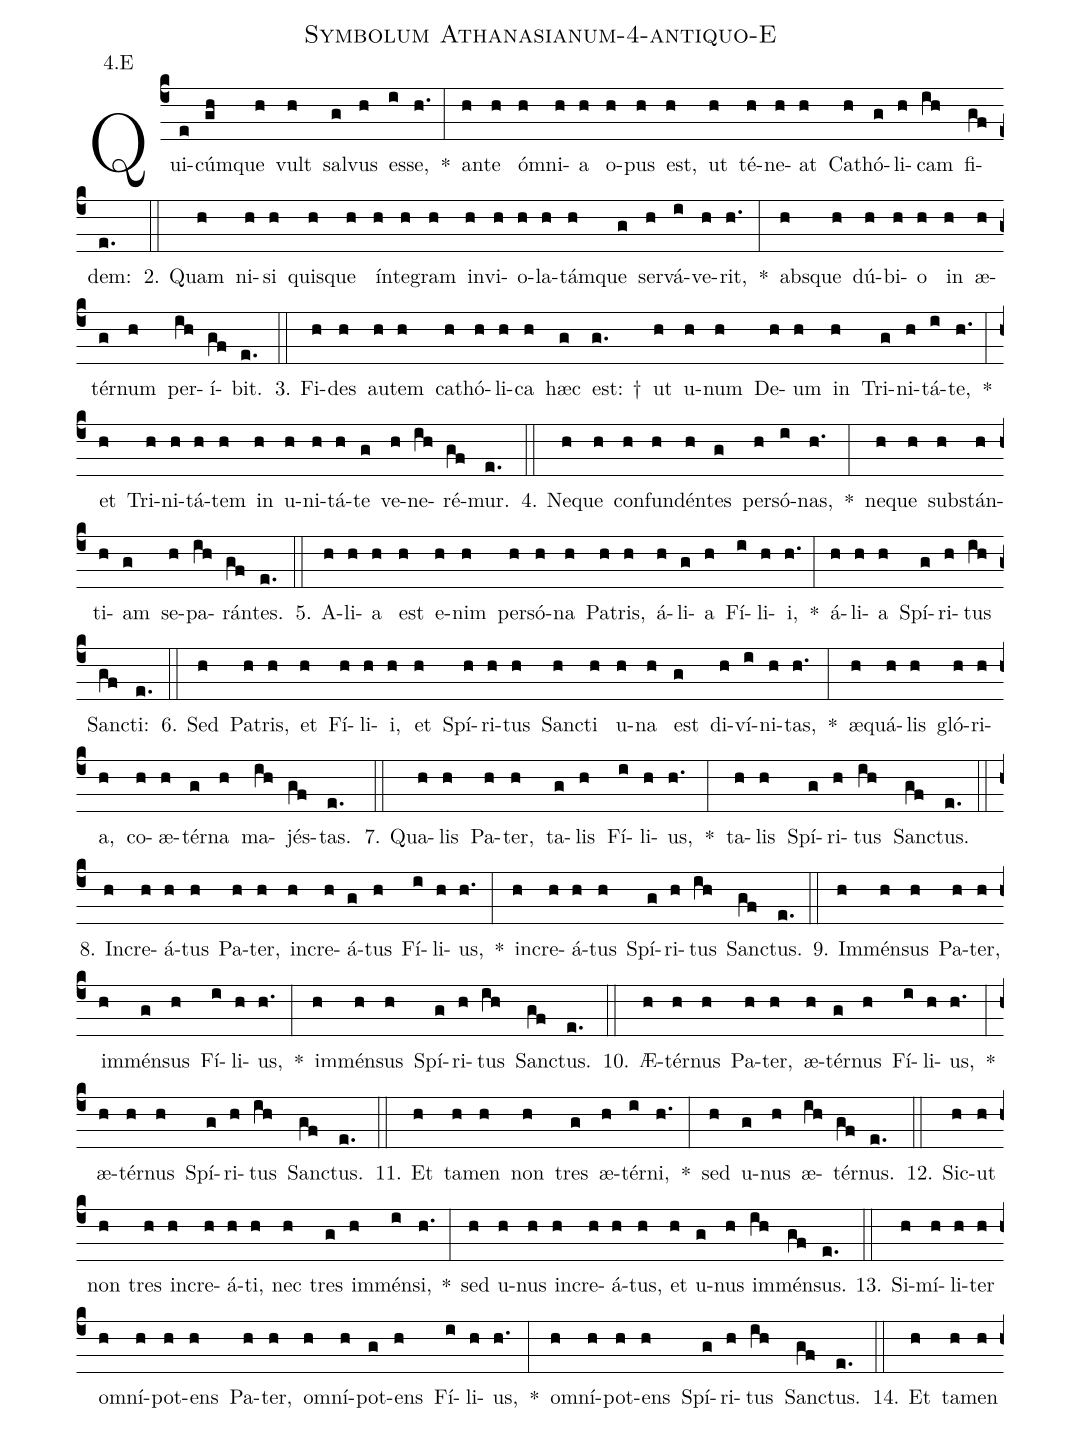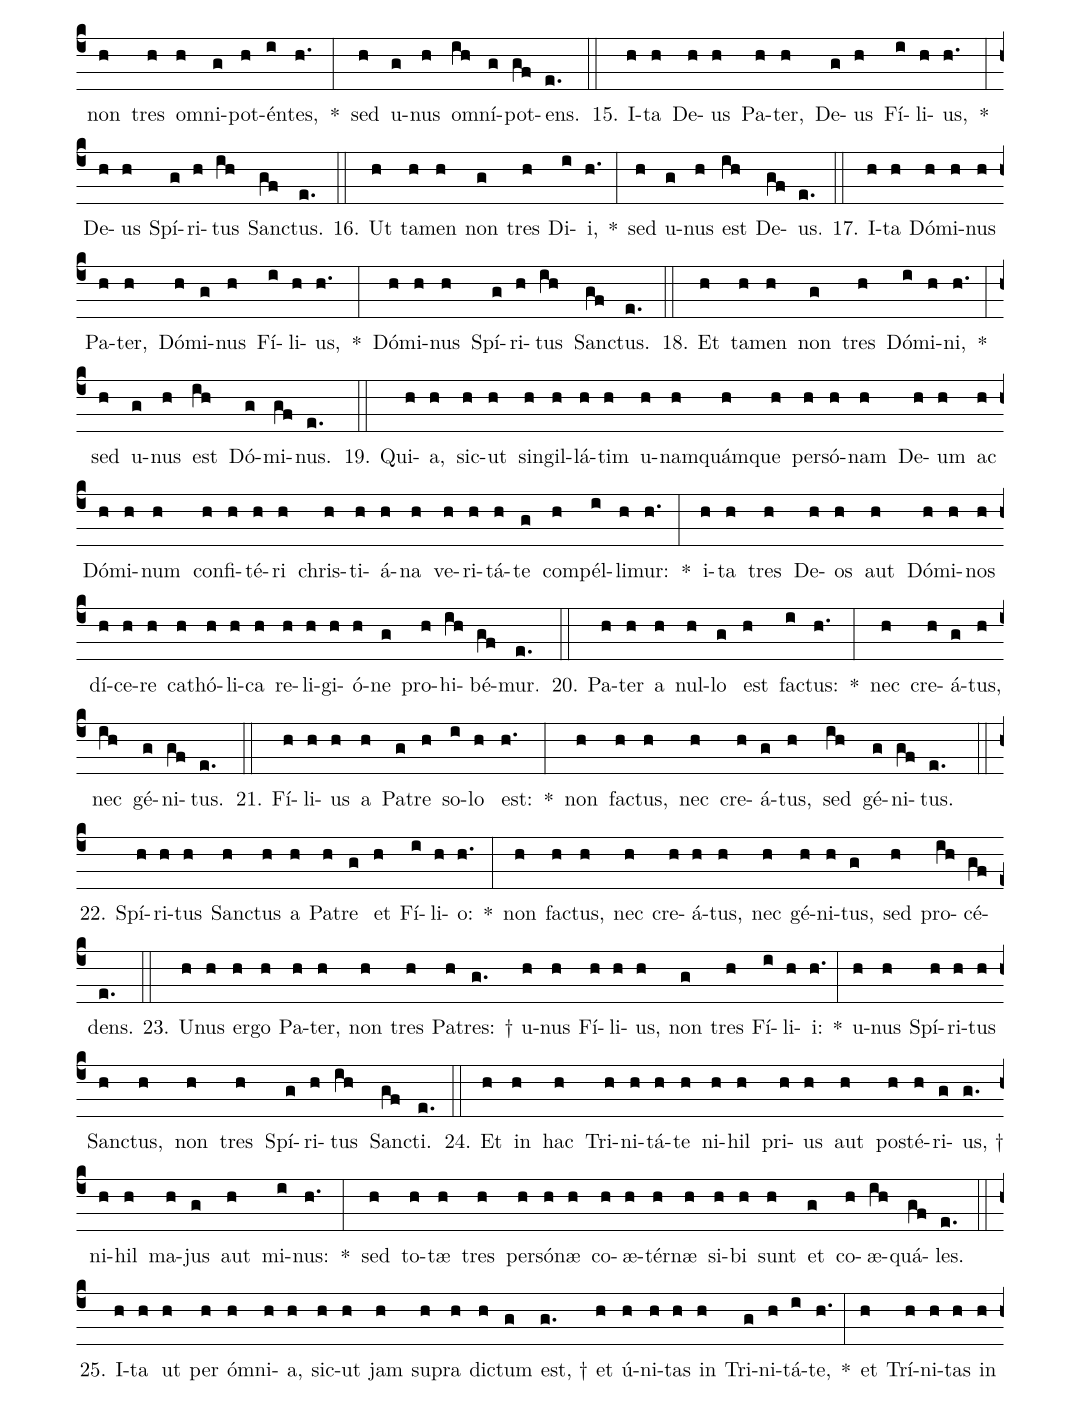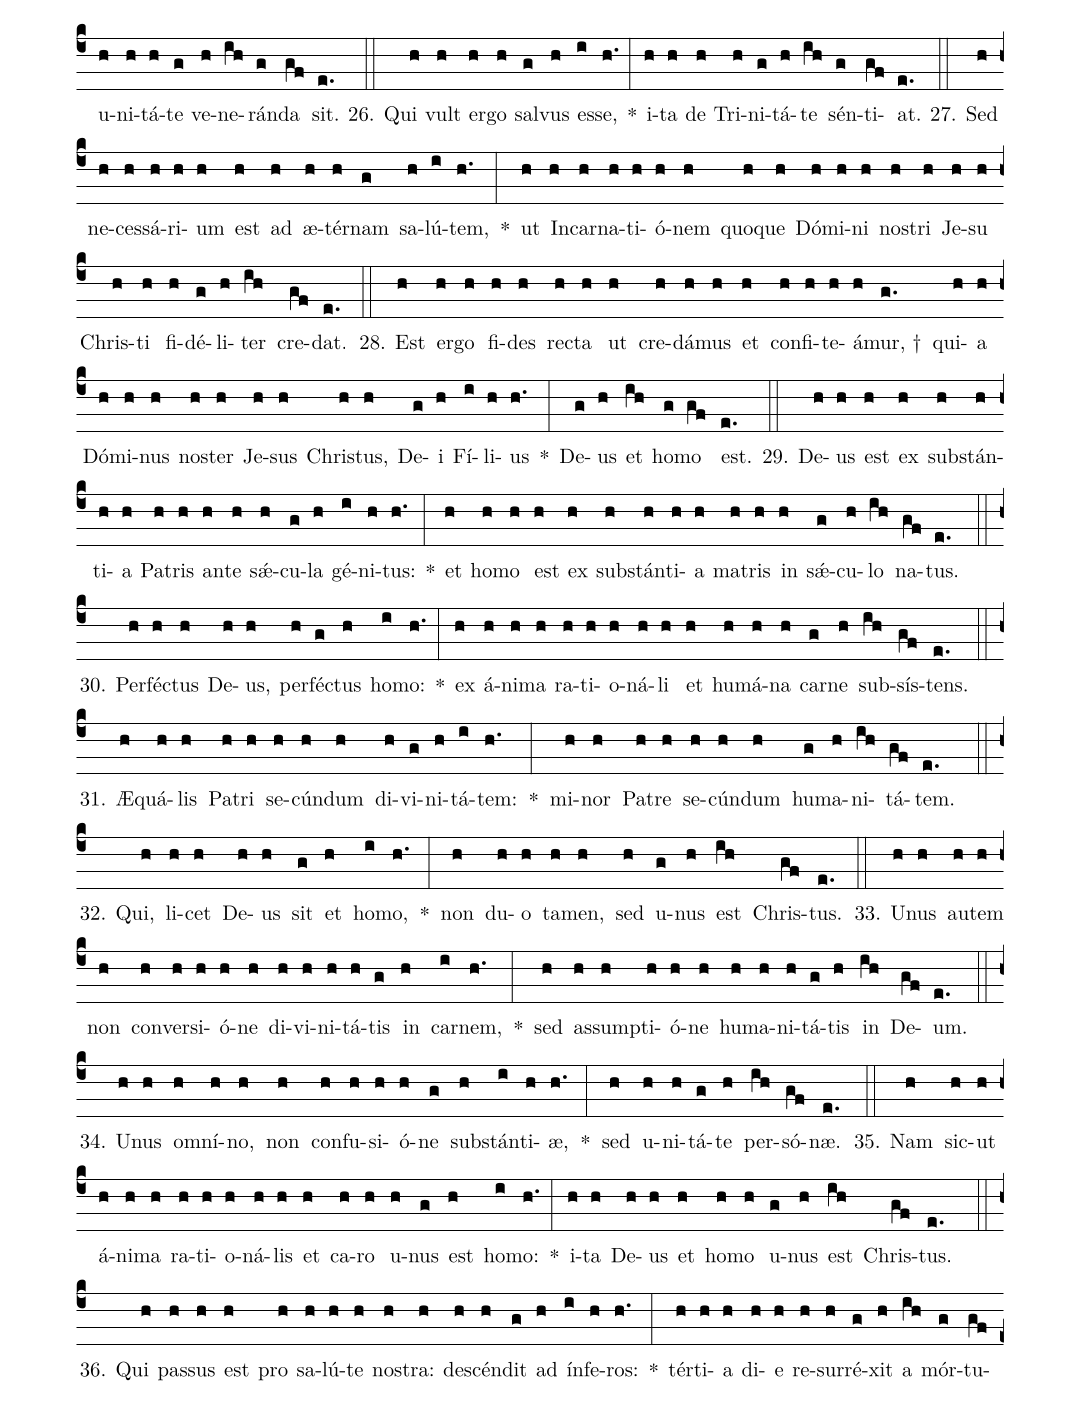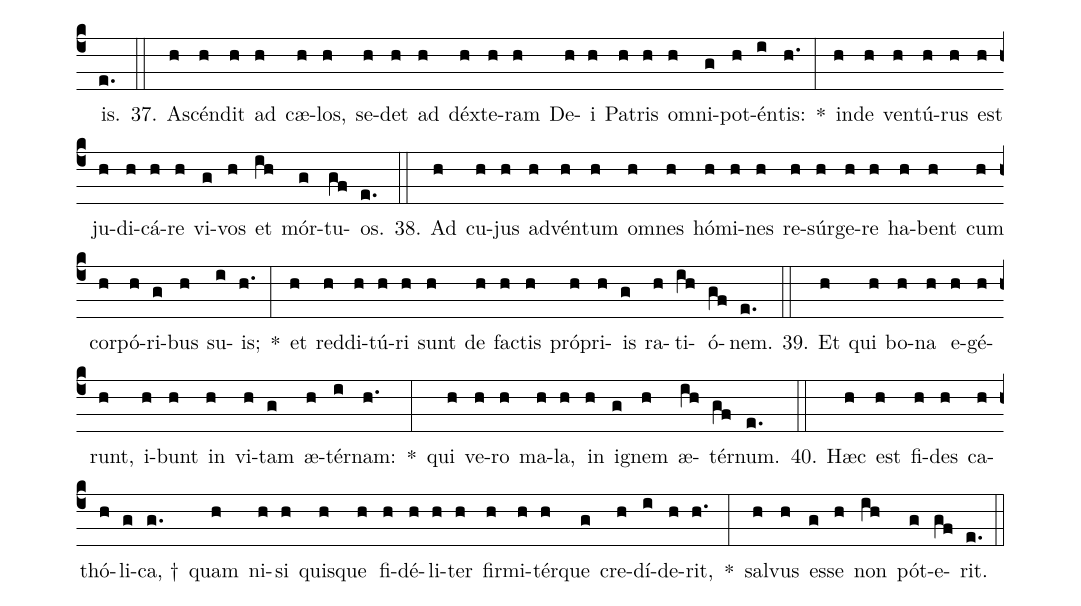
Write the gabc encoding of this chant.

name: Symbolum Athanasianum-4-antiquo-E;
annotation: 4.E;
%%
(c4)Qui(e)cúm(gh)que(h) vult(h) sal(g)vus(h) es(i)se,(h.) *(:) an(h)te(h) óm(h)ni(h)a(h) o(h)pus(h) est,(h) ut(h) té(h)ne(h)at(h) Ca(h)thó(g)li(h)cam(ih) fi(gf)dem:(e.) (::)
2. Quam(h) ni(h)si(h) quis(h)que(h) ín(h)te(h)gram(h) in(h)vi(h)o(h)la(h)tám(h)que(g) ser(h)vá(i)ve(h)rit,(h.) *(:) abs(h)que(h) dú(h)bi(h)o(h) in(h) æ(h)tér(g)num(h) per(ih)í(gf)bit.(e.) (::)
3. Fi(h)des(h) au(h)tem(h) ca(h)thó(h)li(h)ca(h) hæc(g) est: †(g.) ut(h) u(h)num(h) De(h)um(h) in(h) Tri(g)ni(h)tá(i)te,(h.) *(:) et(h) Tri(h)ni(h)tá(h)tem(h) in(h) u(h)ni(h)tá(h)te(g) ve(h)ne(ih)ré(gf)mur.(e.) (::)
4. Ne(h)que(h) con(h)fun(h)dén(h)tes(g) per(h)só(i)nas,(h.) *(:) ne(h)que(h) sub(h)stán(h)ti(h)am(g) se(h)pa(ih)rán(gf)tes.(e.) (::)
5. A(h)li(h)a(h) est(h) e(h)nim(h) per(h)só(h)na(h) Pa(h)tris,(h) á(h)li(g)a(h) Fí(i)li(h)i,(h.) *(:) á(h)li(h)a(h) Spí(g)ri(h)tus(ih) Sanc(gf)ti:(e.) (::)
6. Sed(h) Pa(h)tris,(h) et(h) Fí(h)li(h)i,(h) et(h) Spí(h)ri(h)tus(h) Sanc(h)ti(h) u(h)na(h) est(g) di(h)ví(i)ni(h)tas,(h.) *(:) æ(h)quá(h)lis(h) gló(h)ri(h)a,(h) co(h)æ(h)tér(g)na(h) ma(ih)jés(gf)tas.(e.) (::)
7. Qua(h)lis(h) Pa(h)ter,(h) ta(g)lis(h) Fí(i)li(h)us,(h.) *(:) ta(h)lis(h) Spí(g)ri(h)tus(ih) Sanc(gf)tus.(e.) (::)
8. In(h)cre(h)á(h)tus(h) Pa(h)ter,(h) in(h)cre(h)á(g)tus(h) Fí(i)li(h)us,(h.) *(:) in(h)cre(h)á(h)tus(h) Spí(g)ri(h)tus(ih) Sanc(gf)tus.(e.) (::)
9. Im(h)mén(h)sus(h) Pa(h)ter,(h) im(h)mén(g)sus(h) Fí(i)li(h)us,(h.) *(:) im(h)mén(h)sus(h) Spí(g)ri(h)tus(ih) Sanc(gf)tus.(e.) (::)
10. Æ(h)tér(h)nus(h) Pa(h)ter,(h) æ(h)tér(g)nus(h) Fí(i)li(h)us,(h.) *(:) æ(h)tér(h)nus(h) Spí(g)ri(h)tus(ih) Sanc(gf)tus.(e.) (::)
11. Et(h) ta(h)men(h) non(h) tres(g) æ(h)tér(i)ni,(h.) *(:) sed(h) u(g)nus(h) æ(ih)tér(gf)nus.(e.) (::)
12. Sic(h)ut(h) non(h) tres(h) in(h)cre(h)á(h)ti,(h) nec(h) tres(g) im(h)mén(i)si,(h.) *(:) sed(h) u(h)nus(h) in(h)cre(h)á(h)tus,(h) et(h) u(g)nus(h) im(ih)mén(gf)sus.(e.) (::)
13. Si(h)mí(h)li(h)ter(h) om(h)ní(h)pot(h)ens(h) Pa(h)ter,(h) om(h)ní(h)pot(g)ens(h) Fí(i)li(h)us,(h.) *(:) om(h)ní(h)pot(h)ens(h) Spí(g)ri(h)tus(ih) Sanc(gf)tus.(e.) (::)
14. Et(h) ta(h)men(h) non(h) tres(h) om(h)ni(g)pot(h)én(i)tes,(h.) *(:) sed(h) u(g)nus(h) om(ih)ní(g)pot(gf)ens.(e.) (::)
15. I(h)ta(h) De(h)us(h) Pa(h)ter,(h) De(g)us(h) Fí(i)li(h)us,(h.) *(:) De(h)us(h) Spí(g)ri(h)tus(ih) Sanc(gf)tus.(e.) (::)
16. Ut(h) ta(h)men(h) non(g) tres(h) Di(i)i,(h.) *(:) sed(h) u(g)nus(h) est(ih) De(gf)us.(e.) (::)
17. I(h)ta(h) Dó(h)mi(h)nus(h) Pa(h)ter,(h) Dó(h)mi(g)nus(h) Fí(i)li(h)us,(h.) *(:) Dó(h)mi(h)nus(h) Spí(g)ri(h)tus(ih) Sanc(gf)tus.(e.) (::)
18. Et(h) ta(h)men(h) non(g) tres(h) Dó(i)mi(h)ni,(h.) *(:) sed(h) u(g)nus(h) est(ih) Dó(g)mi(gf)nus.(e.) (::)
19. Qui(h)a,(h) sic(h)ut(h) sin(h)gil(h)lá(h)tim(h) u(h)nam(h)quám(h)que(h) per(h)só(h)nam(h) De(h)um(h) ac(h) Dó(h)mi(h)num(h) con(h)fi(h)té(h)ri(h) chris(h)ti(h)á(h)na(h) ve(h)ri(h)tá(h)te(g) com(h)pél(i)li(h)mur:(h.) *(:) i(h)ta(h) tres(h) De(h)os(h) aut(h) Dó(h)mi(h)nos(h) dí(h)ce(h)re(h) ca(h)thó(h)li(h)ca(h) re(h)li(h)gi(h)ó(h)ne(g) pro(h)hi(ih)bé(gf)mur.(e.) (::)
20. Pa(h)ter(h) a(h) nul(h)lo(g) est(h) fac(i)tus:(h.) *(:) nec(h) cre(h)á(g)tus,(h) nec(ih) gé(g)ni(gf)tus.(e.) (::)
21. Fí(h)li(h)us(h) a(h) Pa(g)tre(h) so(i)lo(h) est:(h.) *(:) non(h) fac(h)tus,(h) nec(h) cre(h)á(g)tus,(h) sed(ih) gé(g)ni(gf)tus.(e.) (::)
22. Spí(h)ri(h)tus(h) Sanc(h)tus(h) a(h) Pa(h)tre(g) et(h) Fí(i)li(h)o:(h.) *(:) non(h) fac(h)tus,(h) nec(h) cre(h)á(h)tus,(h) nec(h) gé(h)ni(h)tus,(g) sed(h) pro(ih)cé(gf)dens.(e.) (::)
23. U(h)nus(h) er(h)go(h) Pa(h)ter,(h) non(h) tres(h) Pa(h)tres: †(g.) u(h)nus(h) Fí(h)li(h)us,(h) non(g) tres(h) Fí(i)li(h)i:(h.) *(:) u(h)nus(h) Spí(h)ri(h)tus(h) Sanc(h)tus,(h) non(h) tres(h) Spí(g)ri(h)tus(ih) Sanc(gf)ti.(e.) (::)
24. Et(h) in(h) hac(h) Tri(h)ni(h)tá(h)te(h) ni(h)hil(h) pri(h)us(h) aut(h) post(h)é(h)ri(g)us, †(g.) ni(h)hil(h) ma(h)jus(g) aut(h) mi(i)nus:(h.) *(:) sed(h) to(h)tæ(h) tres(h) per(h)só(h)næ(h) co(h)æ(h)tér(h)næ(h) si(h)bi(h) sunt(h) et(g) co(h)æ(ih)quá(gf)les.(e.) (::)
25. I(h)ta(h) ut(h) per(h) óm(h)ni(h)a,(h) sic(h)ut(h) jam(h) su(h)pra(h) dic(h)tum(g) est, †(g.) et(h) ú(h)ni(h)tas(h) in(h) Tri(g)ni(h)tá(i)te,(h.) *(:) et(h) Trí(h)ni(h)tas(h) in(h) u(h)ni(h)tá(h)te(g) ve(h)ne(ih)rán(g)da(gf) sit.(e.) (::)
26. Qui(h) vult(h) er(h)go(h) sal(g)vus(h) es(i)se,(h.) *(:) i(h)ta(h) de(h) Tri(h)ni(g)tá(h)te(ih) sén(g)ti(gf)at.(e.) (::)
27. Sed(h) ne(h)ces(h)sá(h)ri(h)um(h) est(h) ad(h) æ(h)tér(h)nam(g) sa(h)lú(i)tem,(h.) *(:) ut(h) In(h)car(h)na(h)ti(h)ó(h)nem(h) quo(h)que(h) Dó(h)mi(h)ni(h) nos(h)tri(h) Je(h)su(h) Chris(h)ti(h) fi(h)dé(g)li(h)ter(ih) cre(gf)dat.(e.) (::)
28. Est(h) er(h)go(h) fi(h)des(h) rec(h)ta(h) ut(h) cre(h)dá(h)mus(h) et(h) con(h)fi(h)te(h)á(h)mur, †(g.) qui(h)a(h) Dó(h)mi(h)nus(h) nos(h)ter(h) Je(h)sus(h) Chris(h)tus,(h) De(g)i(h) Fí(i)li(h)us(h.) *(:) De(g)us(h) et(ih) ho(g)mo(gf) est.(e.) (::)
29. De(h)us(h) est(h) ex(h) sub(h)stán(h)ti(h)a(h) Pa(h)tris(h) an(h)te(h) sǽ(h)cu(g)la(h) gé(i)ni(h)tus:(h.) *(:) et(h) ho(h)mo(h) est(h) ex(h) sub(h)stán(h)ti(h)a(h) ma(h)tris(h) in(h) sǽ(g)cu(h)lo(ih) na(gf)tus.(e.) (::)
30. Per(h)féc(h)tus(h) De(h)us,(h) per(h)féc(g)tus(h) ho(i)mo:(h.) *(:) ex(h) á(h)ni(h)ma(h) ra(h)ti(h)o(h)ná(h)li(h) et(h) hu(h)má(h)na(h) car(g)ne(h) sub(ih)sís(gf)tens.(e.) (::)
31. Æ(h)quá(h)lis(h) Pa(h)tri(h) se(h)cún(h)dum(h) di(h)vi(g)ni(h)tá(i)tem:(h.) *(:) mi(h)nor(h) Pa(h)tre(h) se(h)cún(h)dum(h) hu(g)ma(h)ni(ih)tá(gf)tem.(e.) (::)
32. Qui,(h) li(h)cet(h) De(h)us(h) sit(g) et(h) ho(i)mo,(h.) *(:) non(h) du(h)o(h) ta(h)men,(h) sed(h) u(g)nus(h) est(ih) Chris(gf)tus.(e.) (::)
33. U(h)nus(h) au(h)tem(h) non(h) con(h)ver(h)si(h)ó(h)ne(h) di(h)vi(h)ni(h)tá(h)tis(g) in(h) car(i)nem,(h.) *(:) sed(h) as(h)sump(h)ti(h)ó(h)ne(h) hu(h)ma(h)ni(h)tá(g)tis(h) in(ih) De(gf)um.(e.) (::)
34. U(h)nus(h) om(h)ní(h)no,(h) non(h) con(h)fu(h)si(h)ó(h)ne(g) sub(h)stán(i)ti(h)æ,(h.) *(:) sed(h) u(h)ni(h)tá(g)te(h) per(ih)só(gf)næ.(e.) (::)
35. Nam(h) sic(h)ut(h) á(h)ni(h)ma(h) ra(h)ti(h)o(h)ná(h)lis(h) et(h) ca(h)ro(h) u(h)nus(g) est(h) ho(i)mo:(h.) *(:) i(h)ta(h) De(h)us(h) et(h) ho(h)mo(h) u(g)nus(h) est(ih) Chris(gf)tus.(e.) (::)
36. Qui(h) pas(h)sus(h) est(h) pro(h) sa(h)lú(h)te(h) nos(h)tra:(h) de(h)scén(h)dit(g) ad(h) ín(i)fe(h)ros:(h.) *(:) tér(h)ti(h)a(h) di(h)e(h) re(h)sur(h)ré(g)xit(h) a(ih) mór(g)tu(gf)is.(e.) (::)
37. A(h)scén(h)dit(h) ad(h) cæ(h)los,(h) se(h)det(h) ad(h) déx(h)te(h)ram(h) De(h)i(h) Pa(h)tris(h) om(h)ni(g)pot(h)én(i)tis:(h.) *(:) in(h)de(h) ven(h)tú(h)rus(h) est(h) ju(h)di(h)cá(h)re(h) vi(g)vos(h) et(ih) mór(g)tu(gf)os.(e.) (::)
38. Ad(h) cu(h)jus(h) ad(h)vén(h)tum(h) om(h)nes(h) hó(h)mi(h)nes(h) re(h)súr(h)ge(h)re(h) ha(h)bent(h) cum(h) cor(h)pó(h)ri(g)bus(h) su(i)is;(h.) *(:) et(h) red(h)di(h)tú(h)ri(h) sunt(h) de(h) fac(h)tis(h) pró(h)pri(h)is(g) ra(h)ti(ih)ó(gf)nem.(e.) (::)
39. Et(h) qui(h) bo(h)na(h) e(h)gé(h)runt,(h) i(h)bunt(h) in(h) vi(h)tam(g) æ(h)tér(i)nam:(h.) *(:) qui(h) ve(h)ro(h) ma(h)la,(h) in(h) i(g)gnem(h) æ(ih)tér(gf)num.(e.) (::)
40. Hæc(h) est(h) fi(h)des(h) ca(h)thó(h)li(g)ca, †(g.) quam(h) ni(h)si(h) quis(h)que(h) fi(h)dé(h)li(h)ter(h) fir(h)mi(h)tér(h)que(g) cre(h)dí(i)de(h)rit,(h.) *(:) sal(h)vus(h) es(g)se(h) non(ih) pót(g)e(gf)rit.(e.) (::)
